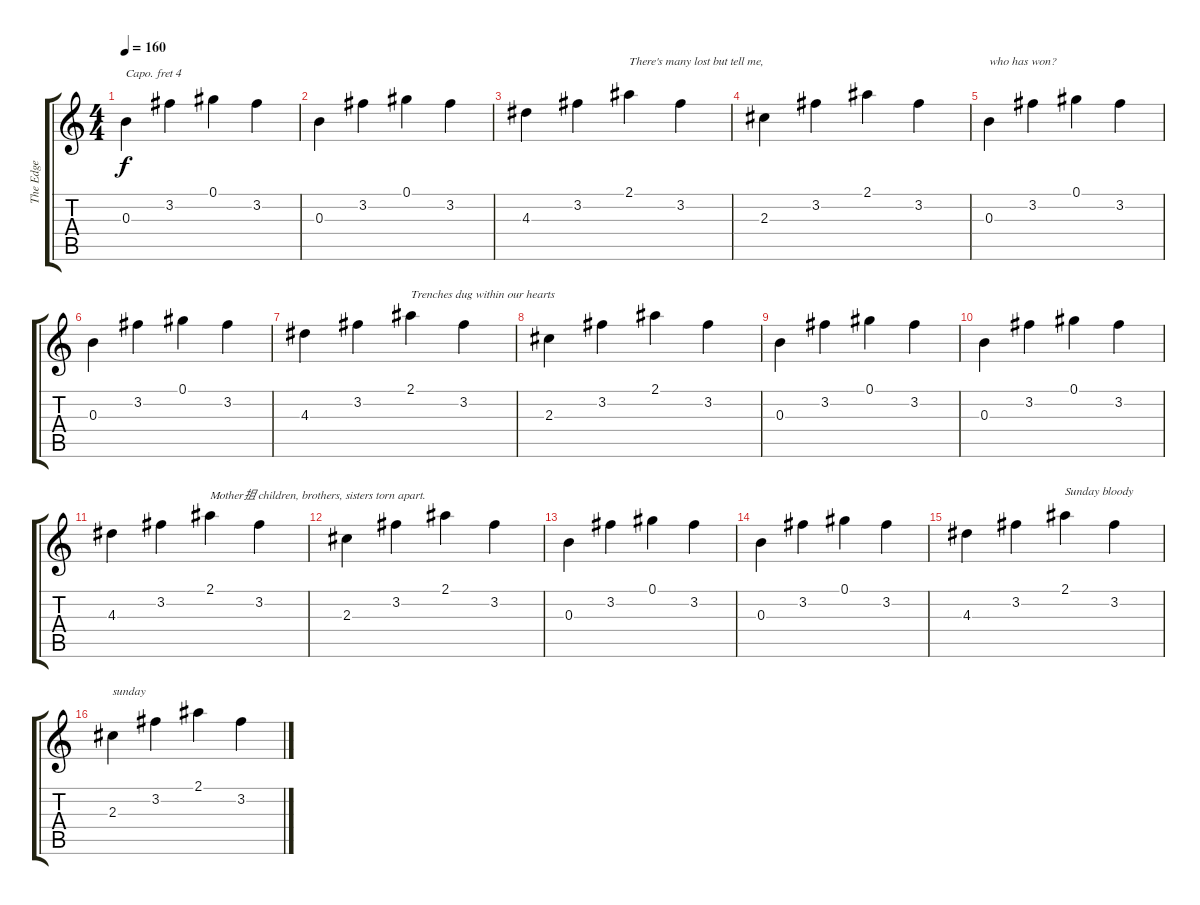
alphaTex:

\track ("The Edge" "The Edge") {instrument acousticguitarnylon}
\staff {score tabs}
\capo 4
\tuning (E4 B3 G3 D3 A2 E2) {hide}
\ts (4 4)
\tempo 160
\clef g2
\ks c
0.3.4{dy f} 3.2.4 0.1.4 3.2.4 |
0.3.4 3.2.4 0.1.4 3.2.4 |
4.3.4 3.2.4 2.1.4{txt "There's many lost but tell me, "} 3.2.4 |
2.3.4 3.2.4 2.1.4 3.2.4 |
0.3.4{txt "who has won?"} 3.2.4 0.1.4 3.2.4 |
0.3.4 3.2.4 0.1.4 3.2.4 |
4.3.4 3.2.4 2.1.4{txt "Trenches dug within our hearts"} 3.2.4 |
2.3.4 3.2.4 2.1.4 3.2.4 |
0.3.4 3.2.4 0.1.4 3.2.4 |
0.3.4 3.2.4 0.1.4 3.2.4 |
4.3.4 3.2.4 2.1.4{txt "Mother抯 children, brothers, sisters torn apart."} 3.2.4 |
2.3.4 3.2.4 2.1.4 3.2.4 |
0.3.4 3.2.4 0.1.4 3.2.4 |
0.3.4 3.2.4 0.1.4 3.2.4 |
4.3.4 3.2.4 2.1.4{txt "Sunday bloody"} 3.2.4 |
2.3.4{txt "sunday"} 3.2.4 2.1.4 3.2.4
